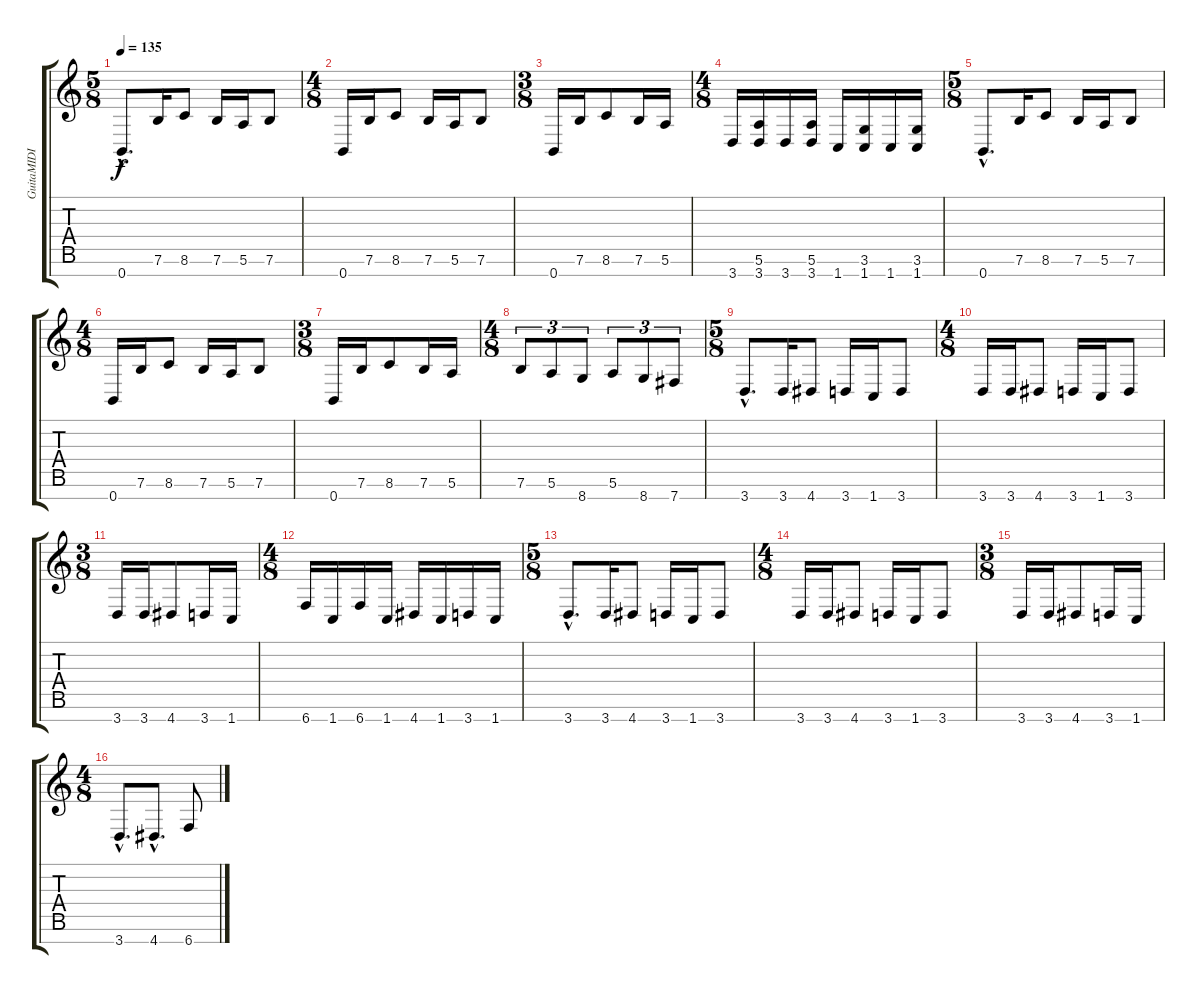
\track ("GuitaMIDI" "GuitaMIDI") {instrument distortionguitar}
\staff {score tabs}
\tuning (E4 B3 G3 D3 A2 E2 B1) {hide}
\ts (5 8)
\tempo 135
\clef g2
\ks c
0.7{hac}.8{d dy f} 7.6.16 8.6.8 7.6.16 5.6.16 7.6.8 |
\ts (4 8)
0.7.16 7.6.16 8.6.8 7.6.16 5.6.16 7.6.8 |
\ts (3 8)
0.7.16 7.6.16 8.6.8 7.6.16 5.6.16 |
\ts (4 8)
3.7.16 (5.6 3.7).16 3.7.16 (5.6 3.7).16 1.7.16 (3.6 1.7).16 1.7.16 (3.6 1.7).16 |
\ts (5 8)
0.7{hac}.8{d} 7.6.16 8.6.8 7.6.16 5.6.16 7.6.8 |
\ts (4 8)
0.7.16 7.6.16 8.6.8 7.6.16 5.6.16 7.6.8 |
\ts (3 8)
0.7.16 7.6.16 8.6.8 7.6.16 5.6.16 |
\ts (4 8)
7.6.8{tu (3 2)} 5.6.8{tu (3 2)} 8.7.8{tu (3 2)} 5.6.8{tu (3 2)} 8.7.8{tu (3 2)} 7.7.8{tu (3 2)} |
\ts (5 8)
3.7{hac}.8{d} 3.7.16 4.7.8 3.7.16 1.7.16 3.7.8 |
\ts (4 8)
3.7.16 3.7.16 4.7.8 3.7.16 1.7.16 3.7.8 |
\ts (3 8)
3.7.16 3.7.16 4.7.8 3.7.16 1.7.16 |
\ts (4 8)
6.7.16 1.7.16 6.7.16 1.7.16 4.7.16 1.7.16 3.7.16 1.7.16 |
\ts (5 8)
3.7{hac}.8{d} 3.7.16 4.7.8 3.7.16 1.7.16 3.7.8 |
\ts (4 8)
3.7.16 3.7.16 4.7.8 3.7.16 1.7.16 3.7.8 |
\ts (3 8)
3.7.16 3.7.16 4.7.8 3.7.16 1.7.16 |
\ts (4 8)
3.7{hac}.8{d} 4.7{hac}.8{d} 6.7.8
